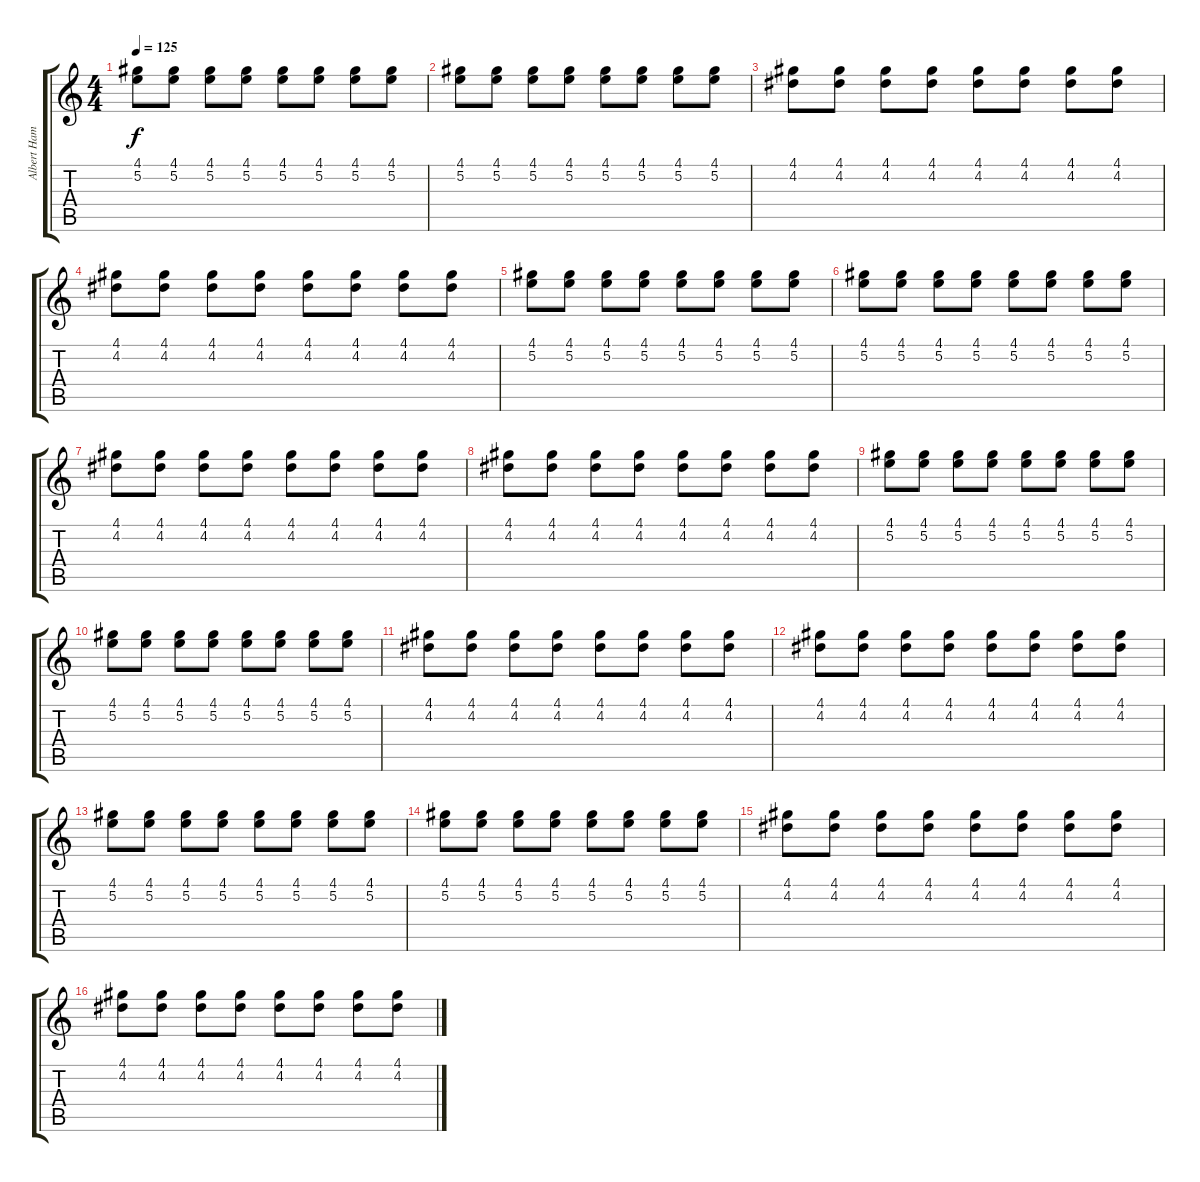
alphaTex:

\track ("Albert Hammond Jr." "Albert Ham") {instrument overdrivenguitar}
\staff {score tabs}
\tuning (E4 B3 G3 D3 A2 E2) {hide}
\ts (4 4)
\tempo 125
\clef g2
\ks c
(4.1 5.2).8{dy f} (4.1 5.2).8 (4.1 5.2).8 (4.1 5.2).8 (4.1 5.2).8 (4.1 5.2).8 (4.1 5.2).8 (4.1 5.2).8 |
(4.1 5.2).8 (4.1 5.2).8 (4.1 5.2).8 (4.1 5.2).8 (4.1 5.2).8 (4.1 5.2).8 (4.1 5.2).8 (4.1 5.2).8 |
(4.1 4.2).8 (4.1 4.2).8 (4.1 4.2).8 (4.1 4.2).8 (4.1 4.2).8 (4.1 4.2).8 (4.1 4.2).8 (4.1 4.2).8 |
(4.1 4.2).8 (4.1 4.2).8 (4.1 4.2).8 (4.1 4.2).8 (4.1 4.2).8 (4.1 4.2).8 (4.1 4.2).8 (4.1 4.2).8 |
(4.1 5.2).8 (4.1 5.2).8 (4.1 5.2).8 (4.1 5.2).8 (4.1 5.2).8 (4.1 5.2).8 (4.1 5.2).8 (4.1 5.2).8 |
(4.1 5.2).8 (4.1 5.2).8 (4.1 5.2).8 (4.1 5.2).8 (4.1 5.2).8 (4.1 5.2).8 (4.1 5.2).8 (4.1 5.2).8 |
(4.1 4.2).8 (4.1 4.2).8 (4.1 4.2).8 (4.1 4.2).8 (4.1 4.2).8 (4.1 4.2).8 (4.1 4.2).8 (4.1 4.2).8 |
(4.1 4.2).8 (4.1 4.2).8 (4.1 4.2).8 (4.1 4.2).8 (4.1 4.2).8 (4.1 4.2).8 (4.1 4.2).8 (4.1 4.2).8 |
(4.1 5.2).8 (4.1 5.2).8 (4.1 5.2).8 (4.1 5.2).8 (4.1 5.2).8 (4.1 5.2).8 (4.1 5.2).8 (4.1 5.2).8 |
(4.1 5.2).8 (4.1 5.2).8 (4.1 5.2).8 (4.1 5.2).8 (4.1 5.2).8 (4.1 5.2).8 (4.1 5.2).8 (4.1 5.2).8 |
(4.1 4.2).8 (4.1 4.2).8 (4.1 4.2).8 (4.1 4.2).8 (4.1 4.2).8 (4.1 4.2).8 (4.1 4.2).8 (4.1 4.2).8 |
(4.1 4.2).8 (4.1 4.2).8 (4.1 4.2).8 (4.1 4.2).8 (4.1 4.2).8 (4.1 4.2).8 (4.1 4.2).8 (4.1 4.2).8 |
(4.1 5.2).8 (4.1 5.2).8 (4.1 5.2).8 (4.1 5.2).8 (4.1 5.2).8 (4.1 5.2).8 (4.1 5.2).8 (4.1 5.2).8 |
(4.1 5.2).8 (4.1 5.2).8 (4.1 5.2).8 (4.1 5.2).8 (4.1 5.2).8 (4.1 5.2).8 (4.1 5.2).8 (4.1 5.2).8 |
(4.1 4.2).8 (4.1 4.2).8 (4.1 4.2).8 (4.1 4.2).8 (4.1 4.2).8 (4.1 4.2).8 (4.1 4.2).8 (4.1 4.2).8 |
(4.1 4.2).8 (4.1 4.2).8 (4.1 4.2).8 (4.1 4.2).8 (4.1 4.2).8 (4.1 4.2).8 (4.1 4.2).8 (4.1 4.2).8
